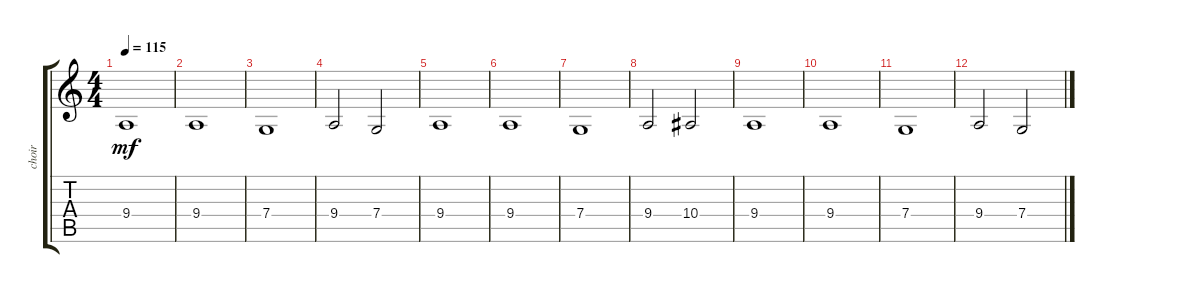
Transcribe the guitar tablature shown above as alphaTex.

\track ("choir" "choir") {instrument choiraahs}
\staff {score tabs}
\tuning (D4 A3 F3 C3 G2 D2) {hide}
\ts (4 4)
\tempo 115
\clef g2
\ks c
9.4.1{dy mf} |
9.4.1 |
7.4.1 |
9.4.2 7.4.2 |
9.4.1 |
9.4.1 |
7.4.1 |
9.4.2 10.4.2 |
9.4.1 |
9.4.1 |
7.4.1 |
9.4.2 7.4.2
